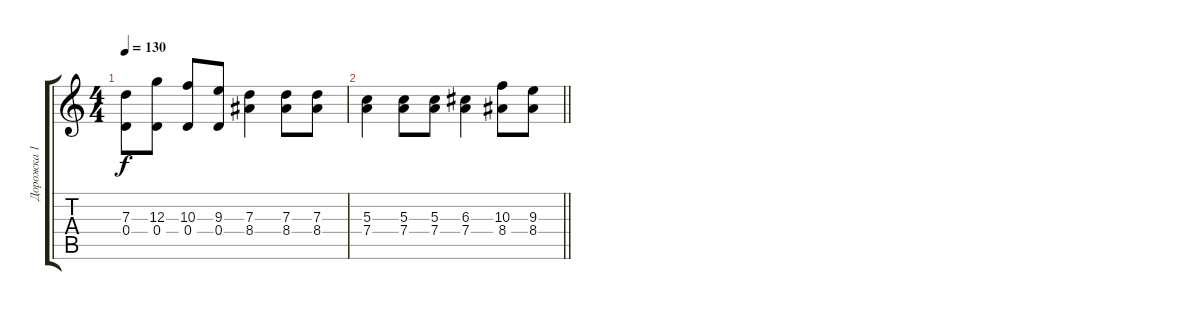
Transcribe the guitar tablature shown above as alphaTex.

\track ("Дорожка 1" "Дорожка 1") {instrument distortionguitar}
\staff {score tabs}
\tuning (E4 B3 G3 D3 A2 E2) {hide}
\ts (4 4)
\tempo 130
\clef g2
\ks c
(7.3 0.4).8{dy f} (12.3 0.4).8 (10.3 0.4).8 (9.3 0.4).8 (7.3 8.4).4 (7.3 8.4).8 (7.3 8.4).8 |
\barLineRight lightlight
(5.3 7.4).4 (5.3 7.4).8 (5.3 7.4).8 (6.3 7.4).4 (10.3 8.4).8 (9.3 8.4).8
